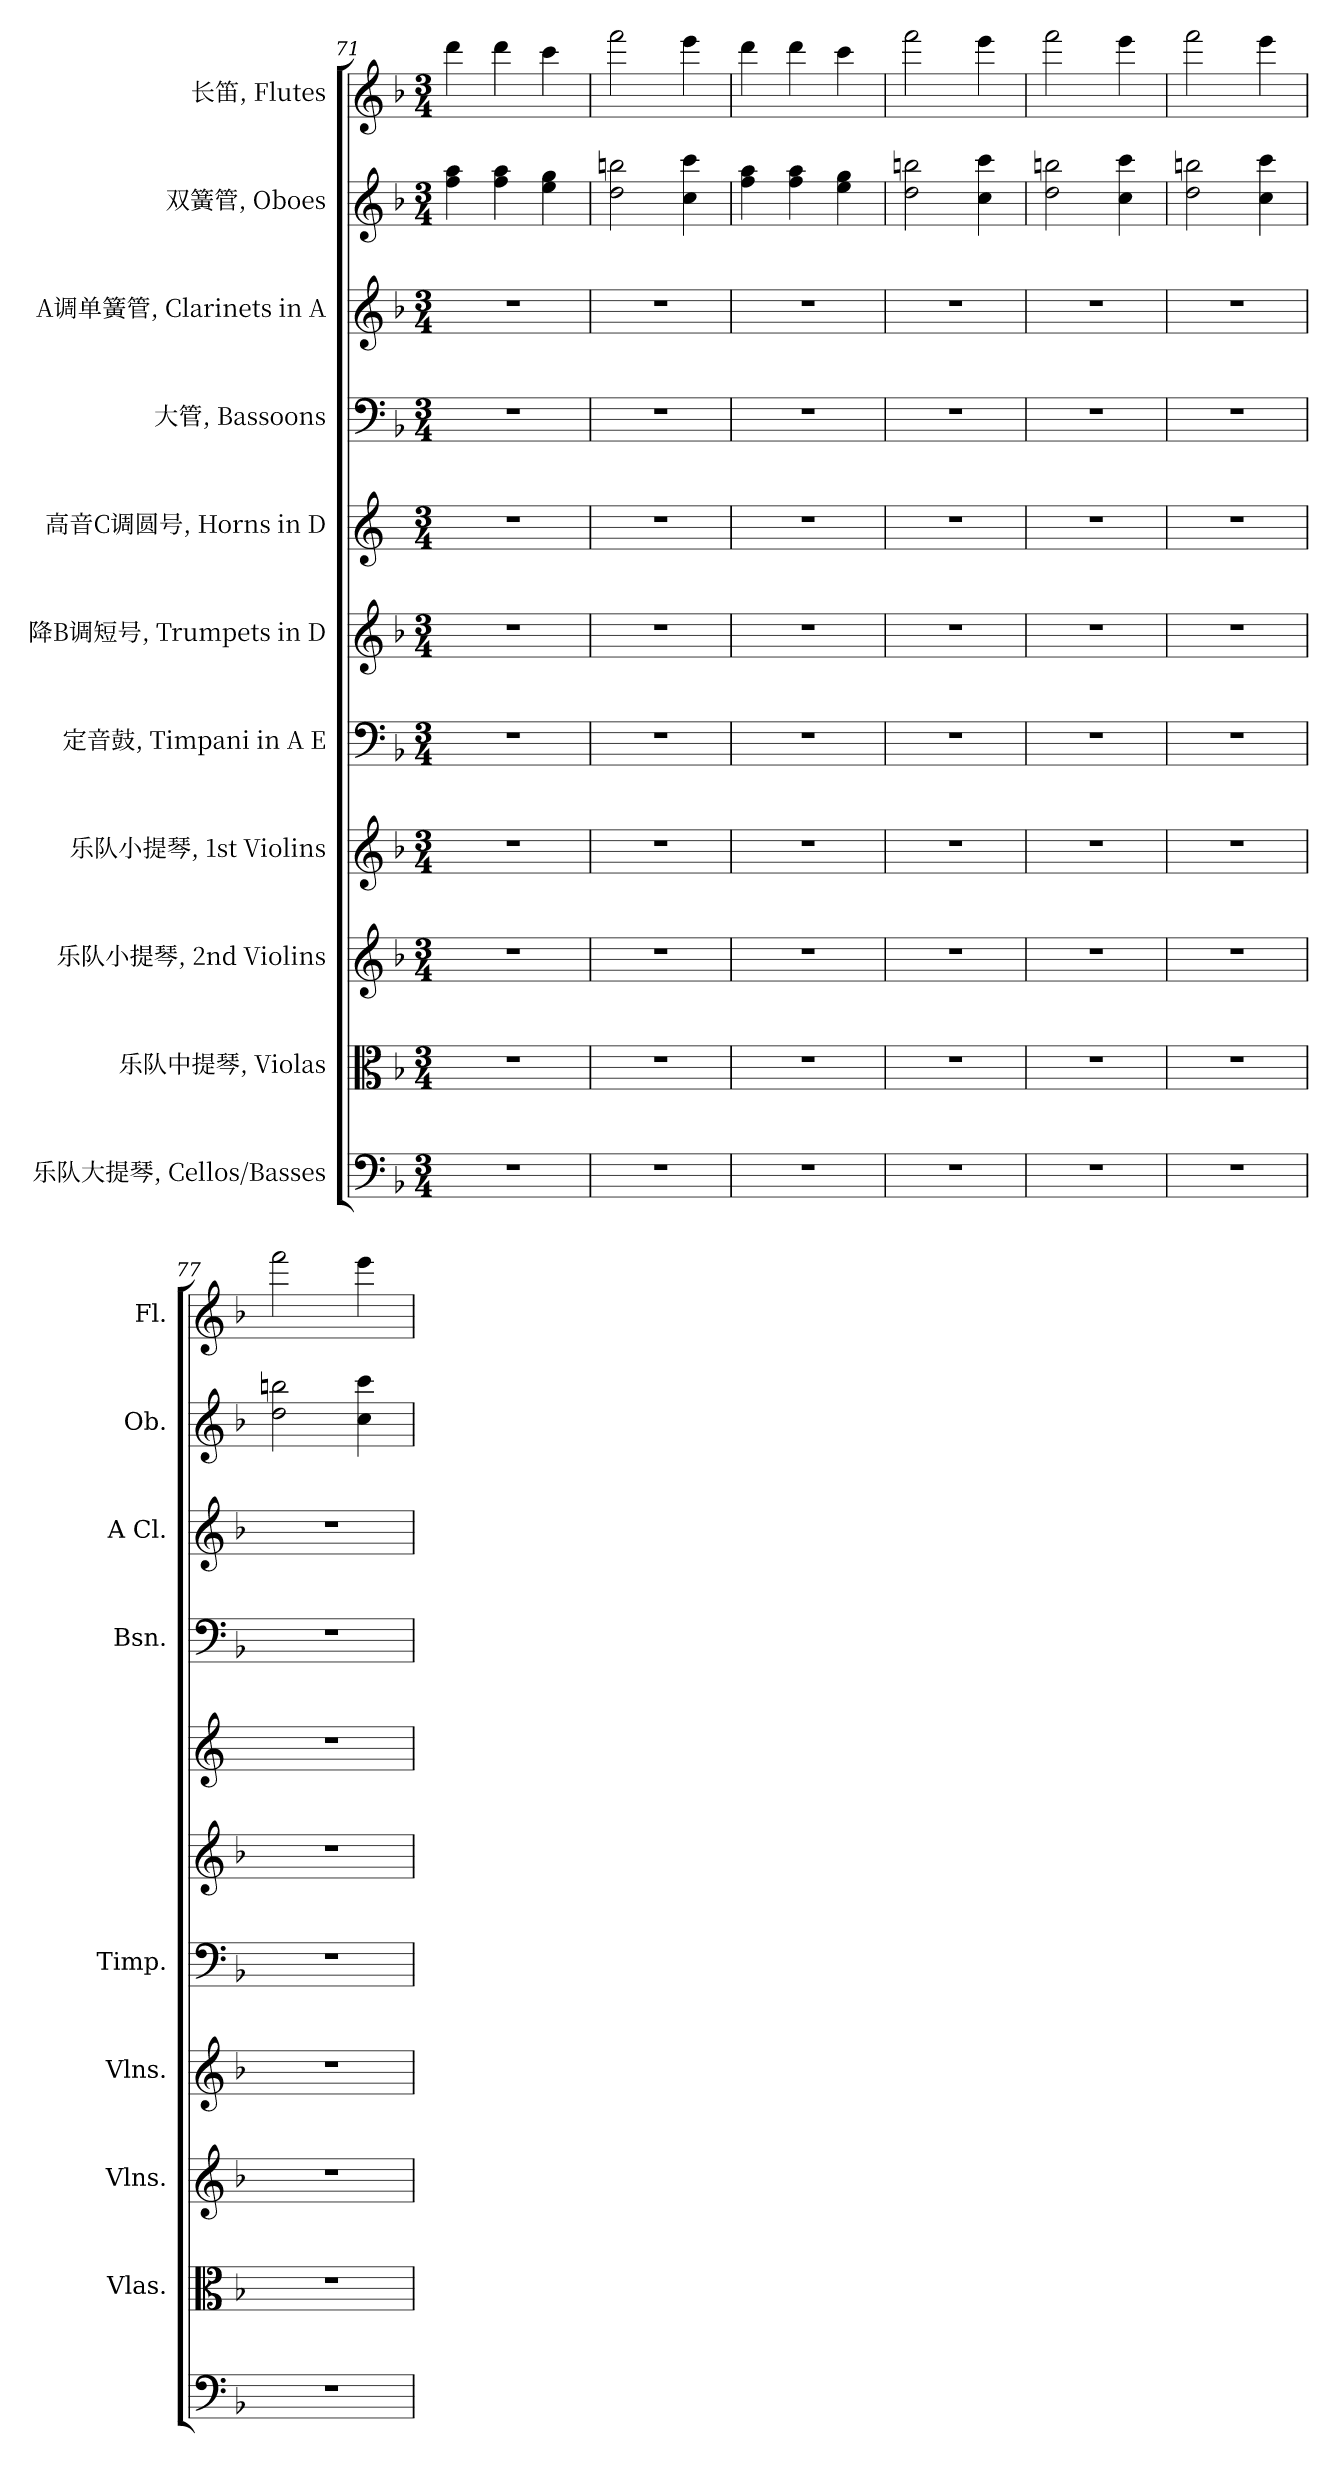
**kern	**kern	**kern	**kern	**kern	**kern	**kern	**kern	**kern	**kern	**kern
*part11	*part10	*part9	*part8	*part7	*part6	*part5	*part4	*part3	*part2	*part1
*staff11	*staff10	*staff9	*staff8	*staff7	*staff6	*staff5	*staff4	*staff3	*staff2	*staff1
*I"乐队大提琴, Cellos/Basses	*I"乐队中提琴, Violas	*I"乐队小提琴, 2nd Violins	*I"乐队小提琴, 1st Violins	*I"定音鼓, Timpani in A E	*I"降B调短号, Trumpets in D	*I"高音C调圆号, Horns in D	*I"大管, Bassoons	*I"A调单簧管, Clarinets in A	*I"双簧管, Oboes	*I"长笛, Flutes
*	*I'Vlas.	*I'Vlns.	*I'Vlns.	*I'Timp.	*	*	*I'Bsn.	*I'A Cl.	*I'Ob.	*I'Fl.
!!LO:PB:g=z
*clefF4	*clefC3	*clefG2	*clefG2	*clefF4	*clefG2	*clefG2	*clefF4	*clefG2	*clefG2	*clefG2
*	*	*	*	*	*ITrd1c2	*ITrd4c7	*	*ITrd2c3	*	*
*k[b-]	*k[b-]	*k[b-]	*k[b-]	*k[b-]	*k[b-e-a-]	*k[b-]	*k[b-]	*k[f#c#]	*k[b-]	*k[b-]
*M3/4	*M3/4	*M3/4	*M3/4	*M3/4	*M3/4	*M3/4	*M3/4	*M3/4	*M3/4	*M3/4
=71	=71	=71	=71	=71	=71	=71	=71	=71	=71	=71
2.r	2.r	2.r	2.r	2.r	2.r	2.r	2.r	2.r	4ff\ 4aa\	4ddd\
.	.	.	.	.	.	.	.	.	4ff\ 4aa\	4ddd\
.	.	.	.	.	.	.	.	.	4ee\ 4gg\	4ccc\
=72	=72	=72	=72	=72	=72	=72	=72	=72	=72	=72
2.r	2.r	2.r	2.r	2.r	2.r	2.r	2.r	2.r	2dd\ 2bbn\	2fff\
.	.	.	.	.	.	.	.	.	4cc\ 4ccc\	4eee\
=73	=73	=73	=73	=73	=73	=73	=73	=73	=73	=73
2.r	2.r	2.r	2.r	2.r	2.r	2.r	2.r	2.r	4ff\ 4aa\	4ddd\
.	.	.	.	.	.	.	.	.	4ff\ 4aa\	4ddd\
.	.	.	.	.	.	.	.	.	4ee\ 4gg\	4ccc\
=74	=74	=74	=74	=74	=74	=74	=74	=74	=74	=74
2.r	2.r	2.r	2.r	2.r	2.r	2.r	2.r	2.r	2dd\ 2bbn\	2fff\
.	.	.	.	.	.	.	.	.	4cc\ 4ccc\	4eee\
=75	=75	=75	=75	=75	=75	=75	=75	=75	=75	=75
2.r	2.r	2.r	2.r	2.r	2.r	2.r	2.r	2.r	2dd\ 2bbn\	2fff\
.	.	.	.	.	.	.	.	.	4cc\ 4ccc\	4eee\
=76	=76	=76	=76	=76	=76	=76	=76	=76	=76	=76
2.r	2.r	2.r	2.r	2.r	2.r	2.r	2.r	2.r	2dd\ 2bbn\	2fff\
.	.	.	.	.	.	.	.	.	4cc\ 4ccc\	4eee\
=77	=77	=77	=77	=77	=77	=77	=77	=77	=77	=77
2.r	2.r	2.r	2.r	2.r	2.r	2.r	2.r	2.r	2dd\ 2bbn\	2fff\
.	.	.	.	.	.	.	.	.	4cc\ 4ccc\	4eee\
=	=	=	=	=	=	=	=	=	=	=
*-	*-	*-	*-	*-	*-	*-	*-	*-	*-	*-
